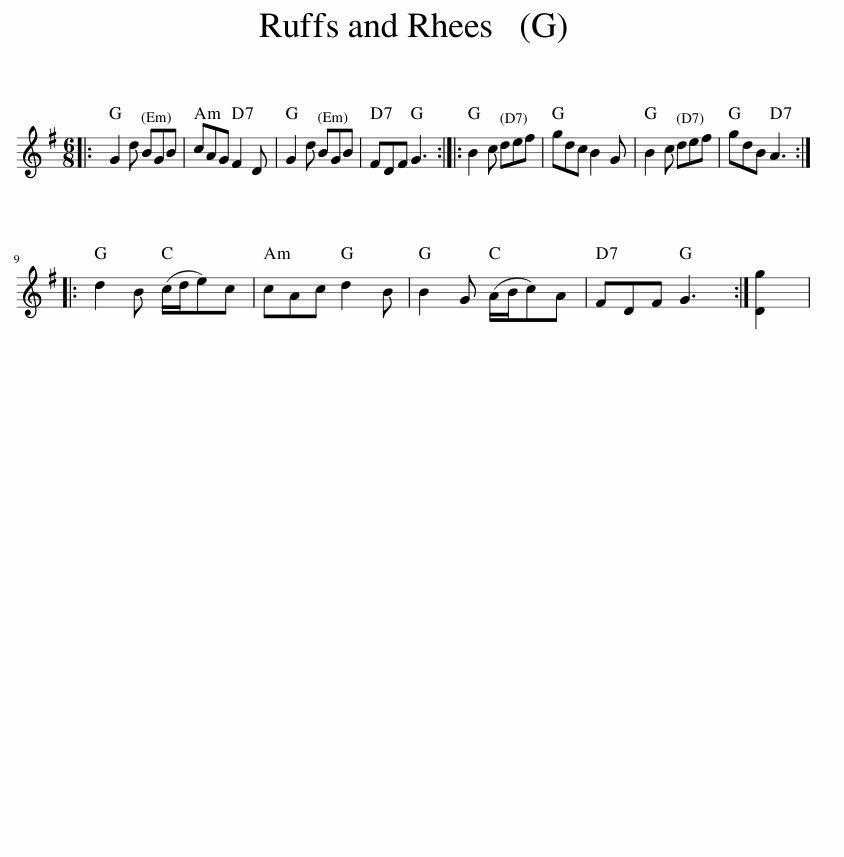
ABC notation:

X:1
L:1/8
M:6/8
I:linebreak $
K:G
V:1 treble
V:1
|: G2 d BGB | cAG F2 D | G2 d BGB | FDF G3 :: B2 c def | %5
 gdc B2 G | B2 c def | gdB A3 ::$ d2 B (c/d/e)c | cAc d2 B | %10
 B2 G (A/B/c)A | FDF G3 :| [Dg]2 | %13
